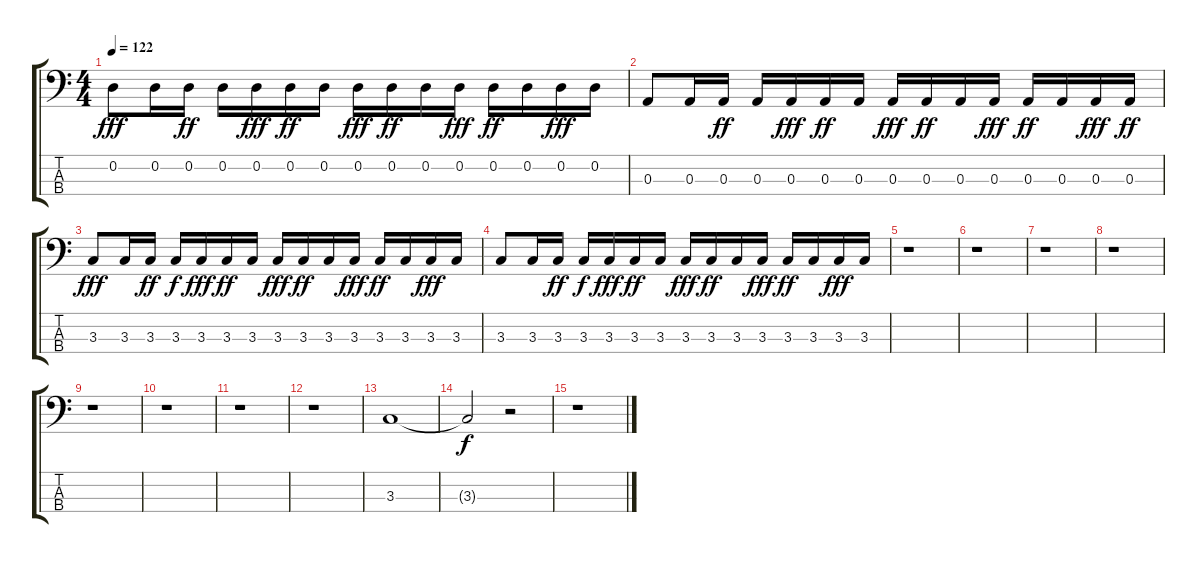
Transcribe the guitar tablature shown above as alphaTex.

\track "" {solo instrument electricbasspick}
\staff {score tabs}
\tuning (G2 D2 A1 E1) {hide}
\ts (4 4)
\tempo 122
\clef f4
\ks c
0.2.8{dy fff} 0.2.16 0.2.16{dy ff} 0.2.16 0.2.16{dy fff} 0.2.16{dy ff} 0.2.16 0.2.16{dy fff} 0.2.16{dy ff} 0.2.16 0.2.16{dy fff} 0.2.16{dy ff} 0.2.16 0.2.16{dy fff} 0.2.16 |
0.3.8 0.3.16 0.3.16{dy ff} 0.3.16 0.3.16{dy fff} 0.3.16{dy ff} 0.3.16 0.3.16{dy fff} 0.3.16{dy ff} 0.3.16 0.3.16{dy fff} 0.3.16{dy ff} 0.3.16 0.3.16{dy fff} 0.3.16{dy ff} |
3.3.8{dy fff} 3.3.16 3.3.16{dy ff} 3.3.16{dy f} 3.3.16{dy fff} 3.3.16{dy ff} 3.3.16 3.3.16{dy fff} 3.3.16{dy ff} 3.3.16 3.3.16{dy fff} 3.3.16{dy ff} 3.3.16 3.3.16{dy fff} 3.3.16 |
3.3.8 3.3.16 3.3.16{dy ff} 3.3.16{dy f} 3.3.16{dy fff} 3.3.16{dy ff} 3.3.16 3.3.16{dy fff} 3.3.16{dy ff} 3.3.16 3.3.16{dy fff} 3.3.16{dy ff} 3.3.16 3.3.16{dy fff} 3.3.16 |
r.1 |
r.1 |
r.1 |
r.1 |
r.1 |
r.1 |
r.1 |
r.1 |
3.3.1 |
3.3{t}.2{dy f} r.2 |
r.1
